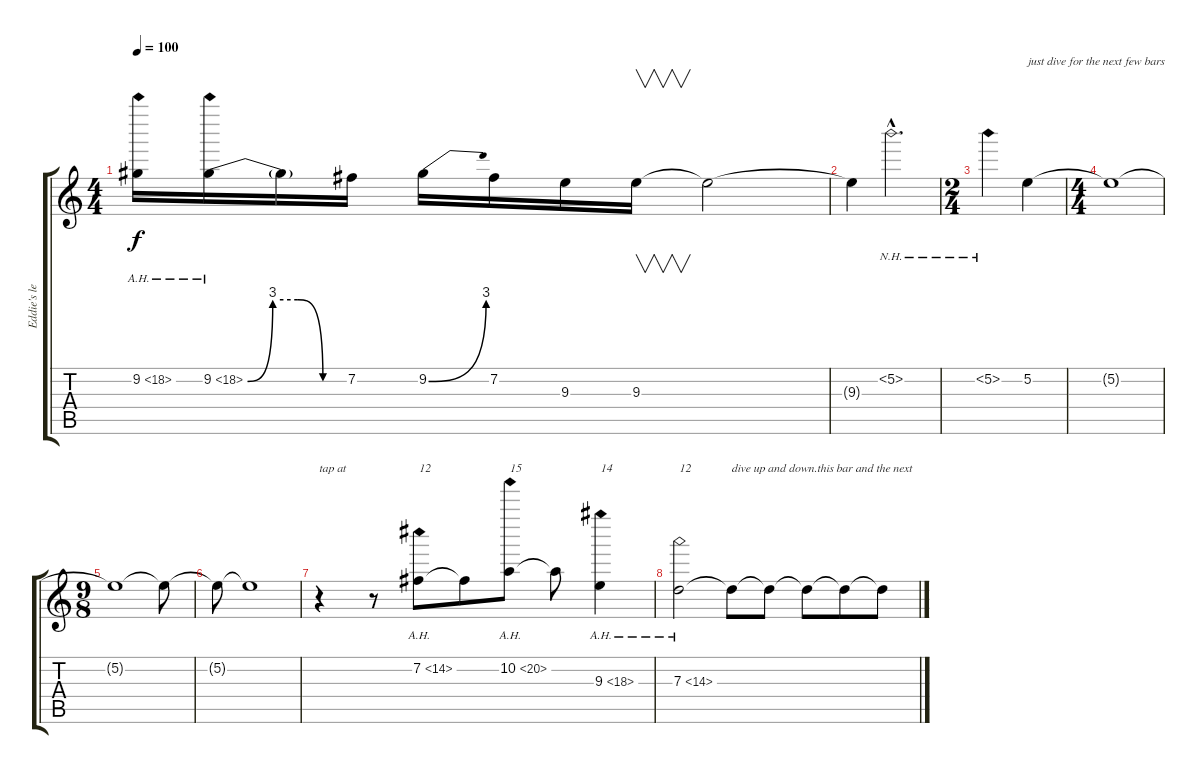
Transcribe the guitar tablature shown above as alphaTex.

\track ("Eddie's leads" "Eddie's le") {instrument distortionguitar}
\staff {score tabs}
\tuning (E4 B3 G3 D3 A2 E2) {hide}
\ts (4 4)
\tempo 100
\clef g2
\ks c
9.2{ah 9}.16{dy f} 9.2{be (custom 0 0 15 12 30 12 45 0 60 0) ah 9}.16 9.2{t}.16 7.2.16 9.2{be (bend 0 0 60 12)}.16 7.2.16 9.3.16 9.3.16{v} 9.3{t}.2 |
9.3{t}.4 5.2{nh hac}.2{d} |
\ts (2 4)
5.2{nh}.4 5.2.4{txt "just dive for the next few bars"} |
\ts (4 4)
5.2{t}.1 |
\ts (9 8)
5.2{t}.1 5.2{t}.8 |
5.2{t}.8 5.2{t}.1 |
r.4{txt "tap at"} r.8 7.2{ah 7}.8{txt "12"} 7.2{t}.8 10.2{ah 10}.8{txt "15"} 10.2{t}.8 9.3{ah 9}.4{txt "14"} |
7.3{ah 7}.2{txt "12"} 7.3{t}.8{txt "dive up and down.this bar and the next"} 7.3{t}.8 7.3{t}.8 7.3{t}.8 7.3{t}.8
